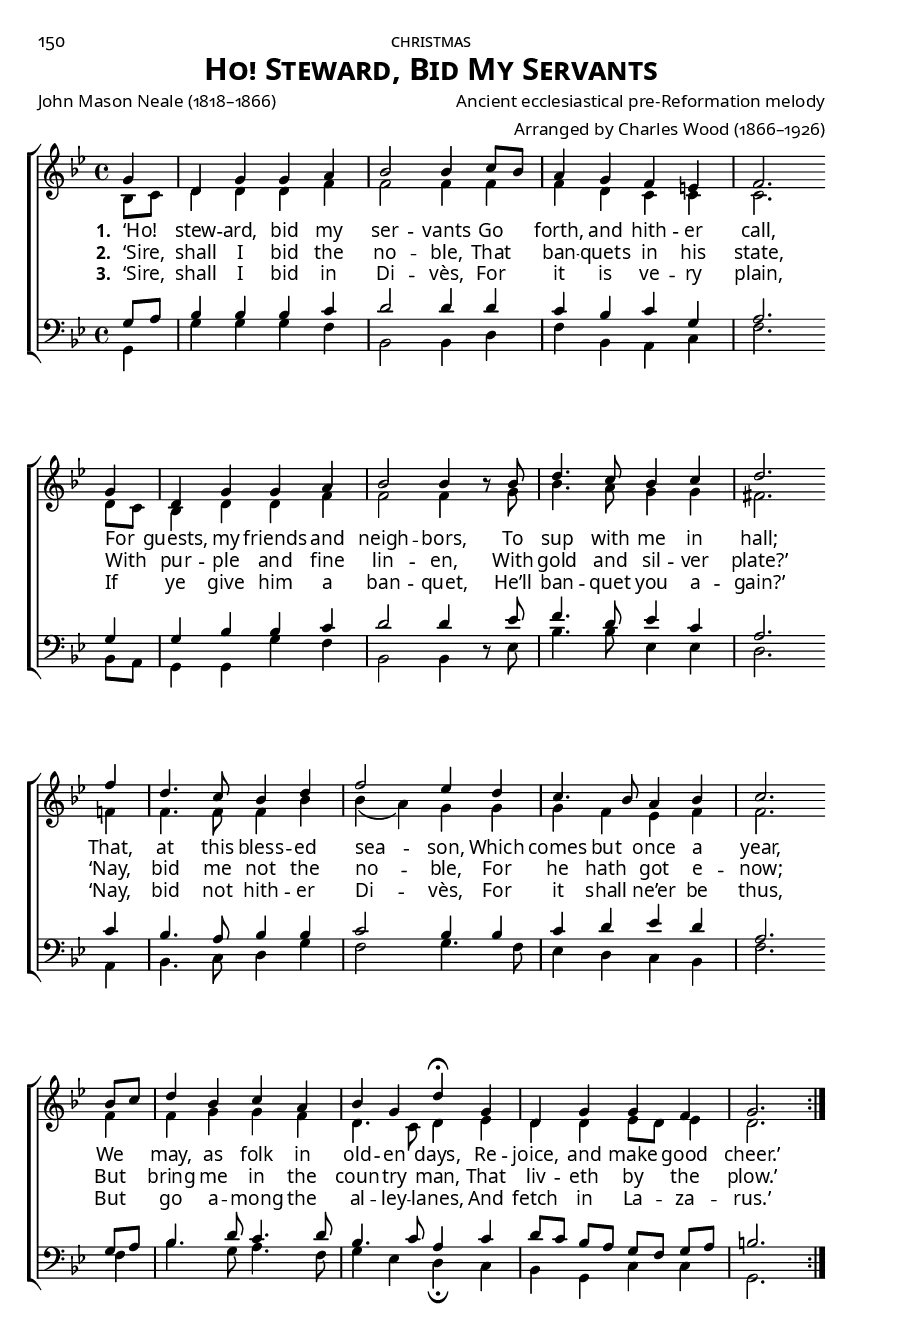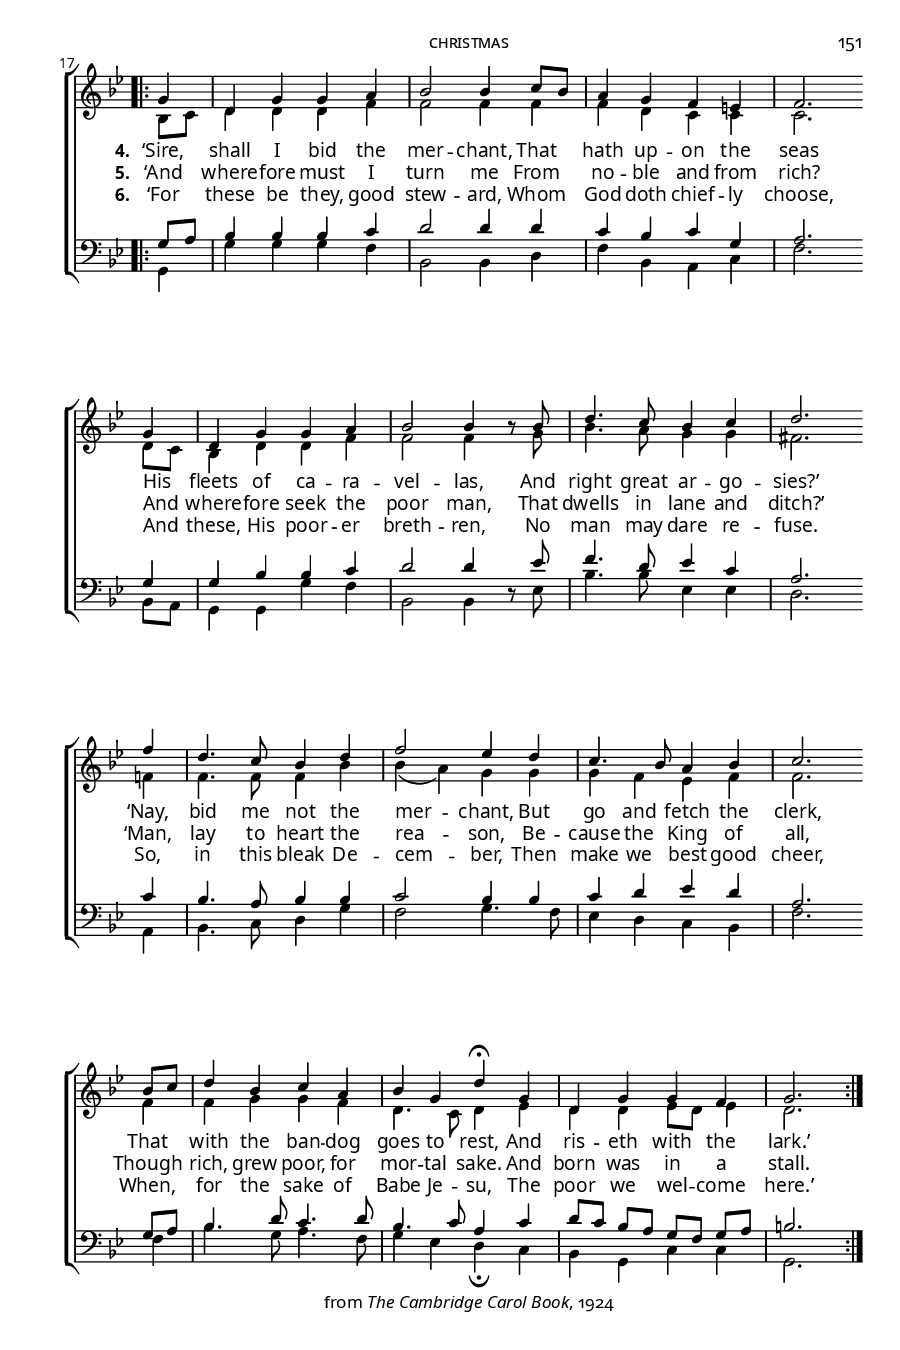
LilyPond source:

\version "2.14.2"
\include "../util.ly"
\header {
  title = \markup{\override #'(font-name . "Garamond Premier Pro Semibold"){ \abs-fontsize #15 \smallCapsOldStyle"Ho! Steward, Bid My Servants"}}
  poet = \markup\oldStyleNum"John Mason Neale (1818–1866)"
  composer = \markup\oldStyleNum"Ancient ecclesiastical pre-Reformation melody"
  arranger = \markup\oldStyleNum"Arranged by Charles Wood (1866–1926)"
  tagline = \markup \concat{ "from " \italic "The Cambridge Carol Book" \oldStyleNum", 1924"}
}
\paper {
  %print-all-headers = ##t
  paper-height = 9\in
  paper-width = 6\in
  indent = 0\in
  %system-system-spacing = #'((basic-distance . 10) (padding . 0))
  %system-system-spacing =
  %  #'((basic-distance . 0)
  %     (minimum-distance . 0)
  %     (padding . -0.35)
  %     (stretchability . 100))
  ragged-last-bottom = ##f
  ragged-bottom = ##f
  two-sided = ##t
  inner-margin = 0.5\in
  outer-margin = 0.25\in
  top-margin = 0.25\in
  bottom-margin = 0.25\in
  first-page-number = #150
  print-first-page-number = ##t
  headerLine = \markup{\override #'(font-name . "Garamond Premier Pro") \smallCapsOldStyle"christmas"}
  oddHeaderMarkup = \markup\fill-line{
     \override #'(font-name . "Garamond Premier Pro")\abs-fontsize #8.5
     \combine 
        \fill-line{"" \on-the-fly #print-page-number-check-first
        \oldStylePageNum""
        }
        \fill-line{\headerLine}
  }
  evenHeaderMarkup = \markup {
     \override #'(font-name . "Garamond Premier Pro")\abs-fontsize #8.5
     \combine
        \on-the-fly #print-page-number-check-first
        \oldStylePageNum""
        \fill-line{\headerLine}
  }
}
#(set-global-staff-size 15) \paper{ #(define fonts (make-pango-font-tree "GoudyOlSt BT" "Garamond Premier Pro" "Garamond Premier Pro" (/ 15 20))) }
global = {
  \key bes \major
  \time 4/4
  \autoBeamOff
  \override DynamicLineSpanner #'staff-padding = #0.0
  \override DynamicLineSpanner #'Y-extent = #'(-1 . 1)
}

sopMusic = \relative c' {
  \repeat volta 2 {
    \partial 4 g'4 |
    d g g a |
    bes2 bes4 c8[ bes] |
    a4 g f e |
    f2. \bar""\break g4 |
    
    d g g a |
    bes2 bes4 bes8\rest bes |
    d4. c8 bes4 c |
    d2. \bar""\break f4 |
    
    d4. c8 bes4 d |
    f2 ees4 d |
    c4. bes8 a4 bes |
    c2. \bar""\break bes8[ c] |
    
    d4 bes c a |
    bes g d'4\fermata g, |
    d g g f |
    \partial 2. g2. | \break
  }
}
sopWords = \lyricmode {
  
}

altoMusic = \relative c' {
  bes8[ c] |
  d4 d d f |
  f2 f4 f |
  f d c c |
  c2. d8[ c] |
  
  bes4 d d f |
  f2 f4 s8 g |
  bes4. a8 g4 g |
  fis2. f4 |
  
  f4. f8 f4 bes |
  bes( a) g g |
  g f ees f |
  f2. f4 |
  
  f g g f |
  d4. c8 d4 ees |
  d d ees8[ d] ees4 |
  d2.
}
altoWords = \lyricmode {
  \dropLyricsV
  \set stanza = #"1. "
  ‘Ho! stew -- ard, bid my ser -- vants
  Go forth, and hith -- er call,
  For guests, my friends and neigh -- bors,
  To sup with me in hall;
  That, at this bless -- ed sea -- son,
  Which comes but once a year,
  We may, as folk
  \set associatedVoice = "sopranos"
  in old -- en days,
  Re -- joice, and make good cheer.’
  
  \unset associatedVoice
  \set stanza = #"4. "
  ‘Sire, shall I bid the mer -- chant,
  That hath up -- on the seas
  His fleets of ca -- ra -- vel -- las,
  And right great ar -- go -- sies?’
  ‘Nay, bid me not the mer -- chant,
  But go and fetch the clerk,
  That with the ban -- 
  \set associatedVoice = "sopranos"
  dog goes to rest,
  And ris -- eth with the lark.’
}
altoWordsII = \lyricmode {
  \dropLyricsV
%\markup\italic
  \set stanza = #"2. "
  ‘Sire, shall I bid the no -- ble,
  That ban -- quets in his state,
  With pur -- ple and fine lin -- en,
  With gold and sil -- ver plate?’
  ‘Nay, bid me not the no -- ble,
  For he hath got e -- now;
  But bring me in 
  \set associatedVoice = "sopranos"
  the coun -- try man,
  That liv -- eth by the plow.’
  
  \unset associatedVoice
  \set stanza = #"5. "
  ‘And where -- fore must I turn me
  From no -- ble and from rich?
  And where -- fore seek the poor man,
  That dwells in lane and ditch?’
  ‘Man, lay to heart the rea -- son,
  Be -- cause the King of all,
  Though rich, grew poor, 
  \set associatedVoice = "sopranos"
  for mor -- tal sake.
  And born was in a stall.
}
altoWordsIII = \lyricmode {
  \dropLyricsV
  \set stanza = #"3. "
  ‘Sire, shall I bid in Di -- vès,
  For it is ve -- ry plain,
  If ye give him a ban -- quet,
  He’ll ban -- quet you a -- gain?’
  ‘Nay, bid not hith -- er Di -- vès,
  For it shall ne’er be thus,
  But go a -- mong 
  \set associatedVoice = "sopranos"
  the al -- ley -- lanes,
  And fetch in La -- za -- rus.’
  
  \unset associatedVoice
  \set stanza = #"6. "
  ‘For these be they, good stew -- ard,
  Whom God doth chief -- ly choose,
  And these, His poor -- er breth -- ren,
  No man may dare re -- fuse.
  So, in this bleak De -- cem -- ber,
  Then make we best good cheer,
  When, for the sake 
  \set associatedVoice = "sopranos"
  of Babe Je -- su,
  The poor we wel -- come here.’
}
altoWordsIV = \lyricmode {
}
altoWordsV = \lyricmode {
}
altoWordsVI = \lyricmode {
}
tenorMusic = \relative c' {
  g8[ a] |
  bes4 bes bes c |
  d2 d4 d |
  c bes c g |
  a2. g4 |
  
  g bes bes c |
  d2 d4 s8 ees |
  f4. d8 ees4 c |
  a2. c4 |
  
  bes4. a8 bes4 bes |
  c2 bes4 bes |
  c d ees d |
  a2. g8[ a] |
  
  bes4. d8 c4. d8 |
  bes4. c8 a4 c |
  d8[ c] bes[ a] g[ f] g[ a] |
  b2.
}
tenorWords = \lyricmode {

}

bassMusic = \relative c {
  g4 |
  g' g g f |
  bes,2 bes4 d |
  f bes, a c |
  f2. bes,8[ a] |
  
  g4 g g' f |
  bes,2 bes4 d8\rest ees |
  bes'4. bes8 ees,4 ees |
  d2. a4 |
  
  bes4. c8 d4 g |
  f2 g4. f8 |
  ees4 d c bes |
  f'2. f4 |
  
  bes4. g8 a4. f8 |
  g4 ees d\fermata c |
  bes g c c g2.
}
bassWords = \lyricmode {

}

pianoRH = \relative c' {
  
}
pianoLH = \relative c' {
  
}

\score {
  <<
   \new ChoirStaff <<
    \new Staff = women <<
      \new Voice = "sopranos" { \voiceOne << \global \repeat unfold2 \sopMusic >> }
      \new Voice = "altos" { \voiceTwo << \global \repeat unfold2\altoMusic >> }
    >>
    \new Lyrics \with { alignAboveContext = #"women" \override VerticalAxisGroup #'nonstaff-relatedstaff-spacing = #'((basic-distance . 1))} \lyricsto "sopranos" \sopWords
    \new Lyrics = "altosVI"  \with { alignBelowContext = #"women" } \lyricsto "altos" \altoWordsVI
    \new Lyrics = "altosV"  \with { alignBelowContext = #"women" } \lyricsto "altos" \altoWordsV
    \new Lyrics = "altosIV"  \with { alignBelowContext = #"women" } \lyricsto "altos" \altoWordsIV
    \new Lyrics = "altosIII"  \with { alignBelowContext = #"women" } \lyricsto "altos" \altoWordsIII
    \new Lyrics = "altosII"  \with { alignBelowContext = #"women" } \lyricsto "altos" \altoWordsII
    \new Lyrics = "altos"  \with { alignBelowContext = #"women" \override VerticalAxisGroup #'nonstaff-relatedstaff-spacing = #'((basic-distance . 1))} \lyricsto "altos" \altoWords
   \new Staff = men <<
      \clef bass
      \new Voice = "tenors" { \voiceOne << \global \repeat unfold2\tenorMusic >> }
      \new Voice = "basses" { \voiceTwo << \global \repeat unfold2\bassMusic >> }
    >>
    \new Lyrics \with { alignAboveContext = #"men" \override VerticalAxisGroup #'nonstaff-relatedstaff-spacing = #'((basic-distance . 1)) } \lyricsto "tenors" \tenorWords
    \new Lyrics \with { alignBelowContext = #"men" \override VerticalAxisGroup #'nonstaff-relatedstaff-spacing = #'((basic-distance . 1)) } \lyricsto "basses" \bassWords
  >>
%    \new PianoStaff << \new Staff { \new Voice { \pianoRH } } \new Staff { \clef "bass" \pianoLH } >>
  >>
  \layout {
    \context {
      \Score
      %\override SpacingSpanner #'base-shortest-duration = #(ly:make-moment 1 8)
      %\override SpacingSpanner #'common-shortest-duration = #(ly:make-moment 1 4)
    }
    \context {
      % Remove all empty staves
      % \Staff \RemoveEmptyStaves \override VerticalAxisGroup #'remove-first = ##t
    }
  }
}
